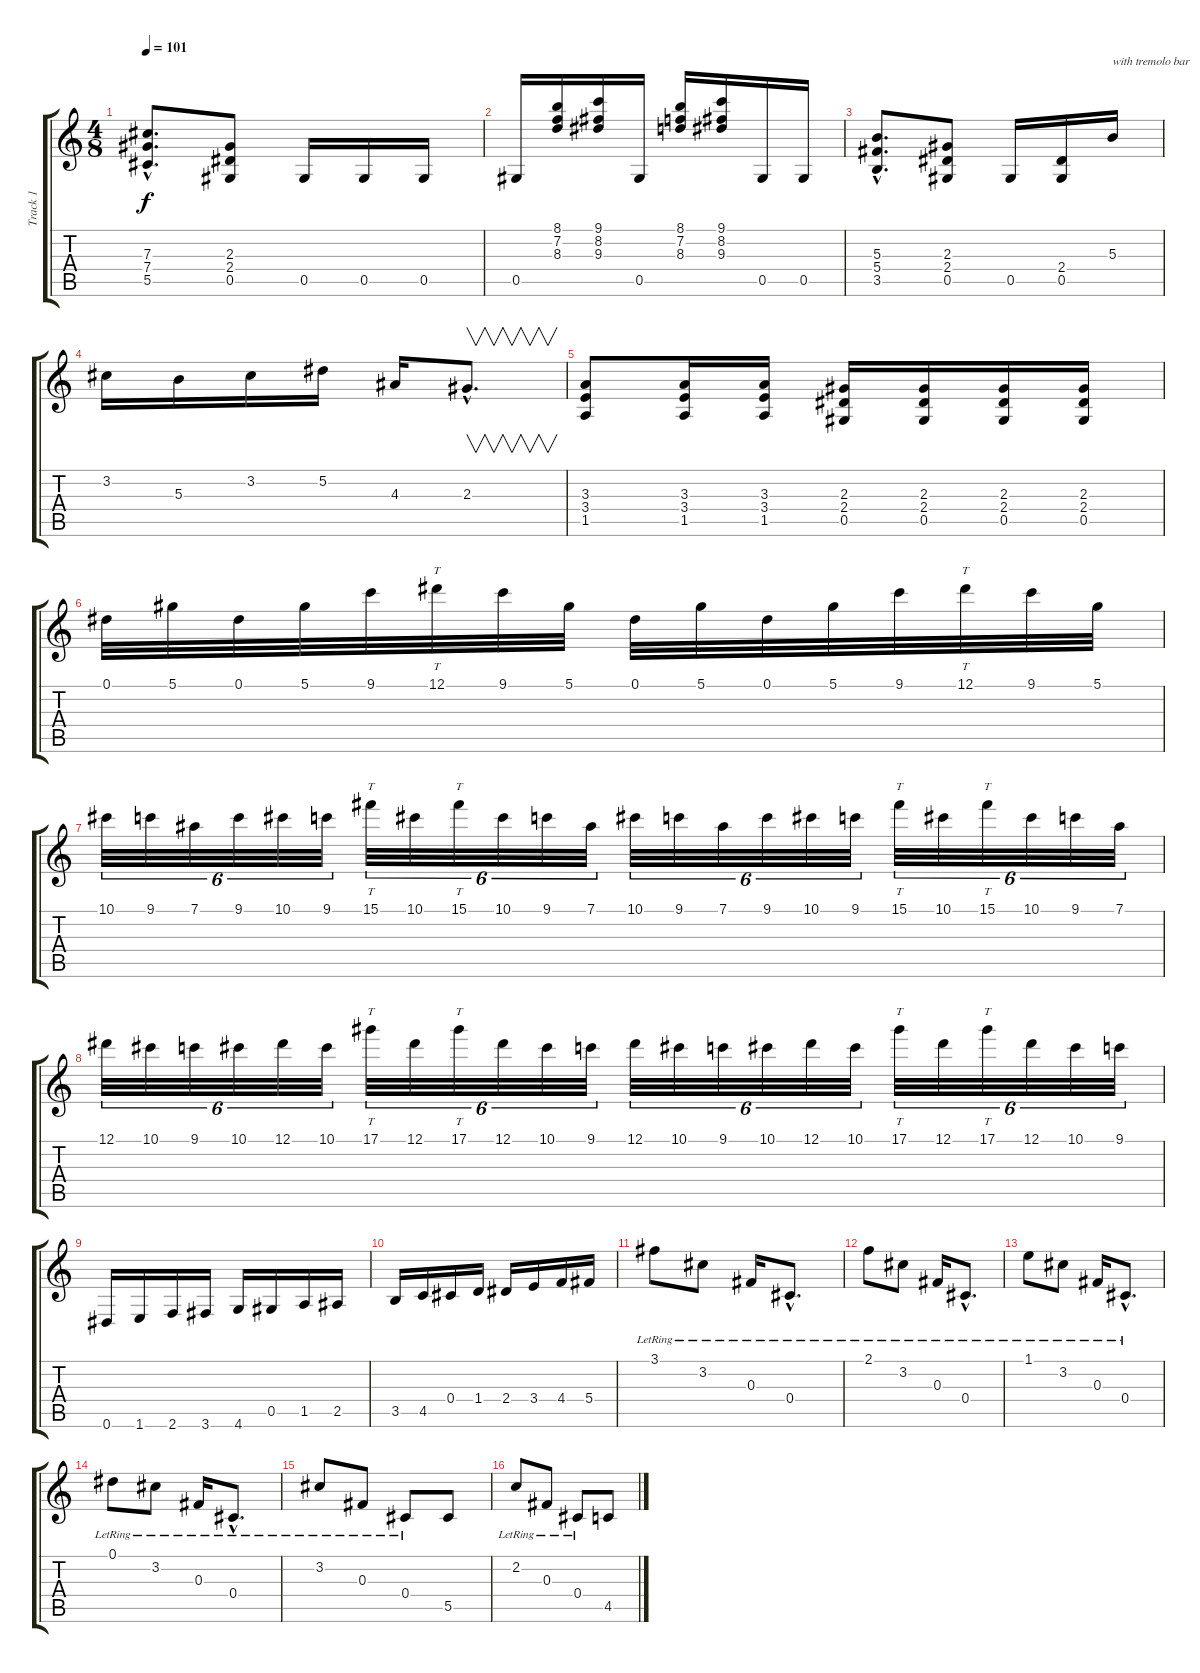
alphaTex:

\track ("Track 1" "Track 1") {instrument distortionguitar}
\staff {score tabs}
\tuning (Eb4 Bb3 Gb3 Db3 Ab2 Eb2) {hide}
\ts (4 8)
\tempo 101
\clef g2
\ks c
(7.3{hac} 7.4{hac} 5.5).8{d dy f} (2.3 2.4 0.5).8 0.5.16 0.5.16 0.5.16 |
0.5.16 (8.1 7.2 8.3).16 (9.1 8.2 9.3).16 0.5.16 (8.1 7.2 8.3).16 (9.1 8.2 9.3).16 0.5.16 0.5.16 |
(5.3{hac} 5.4{hac} 3.5).8{d} (2.3 2.4 0.5).8 0.5.16 (2.4 0.5).16 5.3.16{txt "with tremolo bar"} |
3.2.16 5.3.16 3.2.16 5.2.16 4.3.16 2.3{hac}.8{v d} |
(3.3 3.4 1.5).8 (3.3 3.4 1.5).16 (3.3 3.4 1.5).16 (2.3 2.4 0.5).16 (2.3 2.4 0.5).16 (2.3 2.4 0.5).16 (2.3 2.4 0.5).16 |
0.1.32 5.1.32 0.1.32 5.1.32 9.1.32 12.1.32{tt} 9.1.32 5.1.32 0.1.32 5.1.32 0.1.32 5.1.32 9.1.32 12.1.32{tt} 9.1.32 5.1.32 |
10.1.32{tu (6 4)} 9.1.32{tu (6 4)} 7.1.32{tu (6 4)} 9.1.32{tu (6 4)} 10.1.32{tu (6 4)} 9.1.32{tu (6 4)} 15.1.32{tt tu (6 4)} 10.1.32{tu (6 4)} 15.1.32{tt tu (6 4)} 10.1.32{tu (6 4)} 9.1.32{tu (6 4)} 7.1.32{tu (6 4)} 10.1.32{tu (6 4)} 9.1.32{tu (6 4)} 7.1.32{tu (6 4)} 9.1.32{tu (6 4)} 10.1.32{tu (6 4)} 9.1.32{tu (6 4)} 15.1.32{tt tu (6 4)} 10.1.32{tu (6 4)} 15.1.32{tt tu (6 4)} 10.1.32{tu (6 4)} 9.1.32{tu (6 4)} 7.1.32{tu (6 4)} |
12.1.32{tu (6 4)} 10.1.32{tu (6 4)} 9.1.32{tu (6 4)} 10.1.32{tu (6 4)} 12.1.32{tu (6 4)} 10.1.32{tu (6 4)} 17.1.32{tt tu (6 4)} 12.1.32{tu (6 4)} 17.1.32{tt tu (6 4)} 12.1.32{tu (6 4)} 10.1.32{tu (6 4)} 9.1.32{tu (6 4)} 12.1.32{tu (6 4)} 10.1.32{tu (6 4)} 9.1.32{tu (6 4)} 10.1.32{tu (6 4)} 12.1.32{tu (6 4)} 10.1.32{tu (6 4)} 17.1.32{tt tu (6 4)} 12.1.32{tu (6 4)} 17.1.32{tt tu (6 4)} 12.1.32{tu (6 4)} 10.1.32{tu (6 4)} 9.1.32{tu (6 4)} |
0.6.16 1.6.16 2.6.16 3.6.16 4.6.16 0.5.16 1.5.16 2.5.16 |
3.5.16 4.5.16 0.4.16 1.4.16 2.4.16 3.4.16 4.4.16 5.4.16 |
3.1{lr}.8 3.2{lr}.8 0.3{lr}.16 0.4{hac lr}.8{d} |
2.1{lr}.8 3.2{lr}.8 0.3{lr}.16 0.4{hac lr}.8{d} |
1.1{lr}.8 3.2{lr}.8 0.3{lr}.16 0.4{hac lr}.8{d} |
0.1{lr}.8 3.2{lr}.8 0.3{lr}.16 0.4{hac lr}.8{d} |
3.2{lr}.8 0.3{lr}.8 0.4{lr}.8 5.5.8 |
2.2{lr}.8 0.3{lr}.8 0.4{lr}.8 4.5.8
